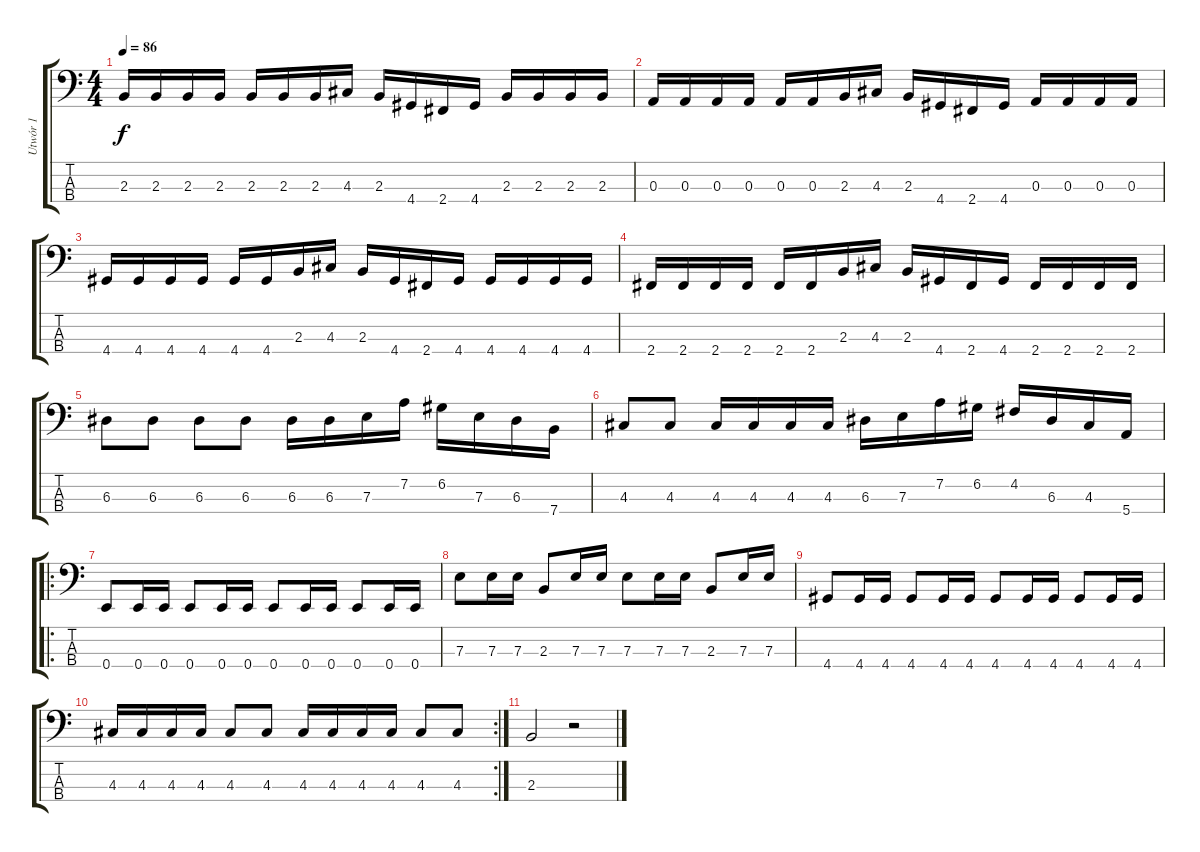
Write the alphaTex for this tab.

\track ("Utwór 1" "Utwór 1") {instrument electricbassfinger}
\staff {score tabs}
\tuning (G2 D2 A1 E1) {hide}
\ts (4 4)
\tempo 86
\clef f4
\ks c
2.3.16{dy f} 2.3.16 2.3.16 2.3.16 2.3.16 2.3.16 2.3.16 4.3.16 2.3.16 4.4.16 2.4.16 4.4.16 2.3.16 2.3.16 2.3.16 2.3.16 |
0.3.16 0.3.16 0.3.16 0.3.16 0.3.16 0.3.16 2.3.16 4.3.16 2.3.16 4.4.16 2.4.16 4.4.16 0.3.16 0.3.16 0.3.16 0.3.16 |
4.4.16 4.4.16 4.4.16 4.4.16 4.4.16 4.4.16 2.3.16 4.3.16 2.3.16 4.4.16 2.4.16 4.4.16 4.4.16 4.4.16 4.4.16 4.4.16 |
2.4.16 2.4.16 2.4.16 2.4.16 2.4.16 2.4.16 2.3.16 4.3.16 2.3.16 4.4.16 2.4.16 4.4.16 2.4.16 2.4.16 2.4.16 2.4.16 |
6.3.8 6.3.8 6.3.8 6.3.8 6.3.16 6.3.16 7.3.16 7.2.16 6.2.16 7.3.16 6.3.16 7.4.16 |
4.3.8 4.3.8 4.3.16 4.3.16 4.3.16 4.3.16 6.3.16 7.3.16 7.2.16 6.2.16 4.2.16 6.3.16 4.3.16 5.4.16 |
\ro
0.4.8 0.4.16 0.4.16 0.4.8 0.4.16 0.4.16 0.4.8 0.4.16 0.4.16 0.4.8 0.4.16 0.4.16 |
7.3.8 7.3.16 7.3.16 2.3.8 7.3.16 7.3.16 7.3.8 7.3.16 7.3.16 2.3.8 7.3.16 7.3.16 |
4.4.8 4.4.16 4.4.16 4.4.8 4.4.16 4.4.16 4.4.8 4.4.16 4.4.16 4.4.8 4.4.16 4.4.16 |
\rc 2
4.3.16 4.3.16 4.3.16 4.3.16 4.3.8 4.3.8 4.3.16 4.3.16 4.3.16 4.3.16 4.3.8 4.3.8 |
2.3.2 r.2
